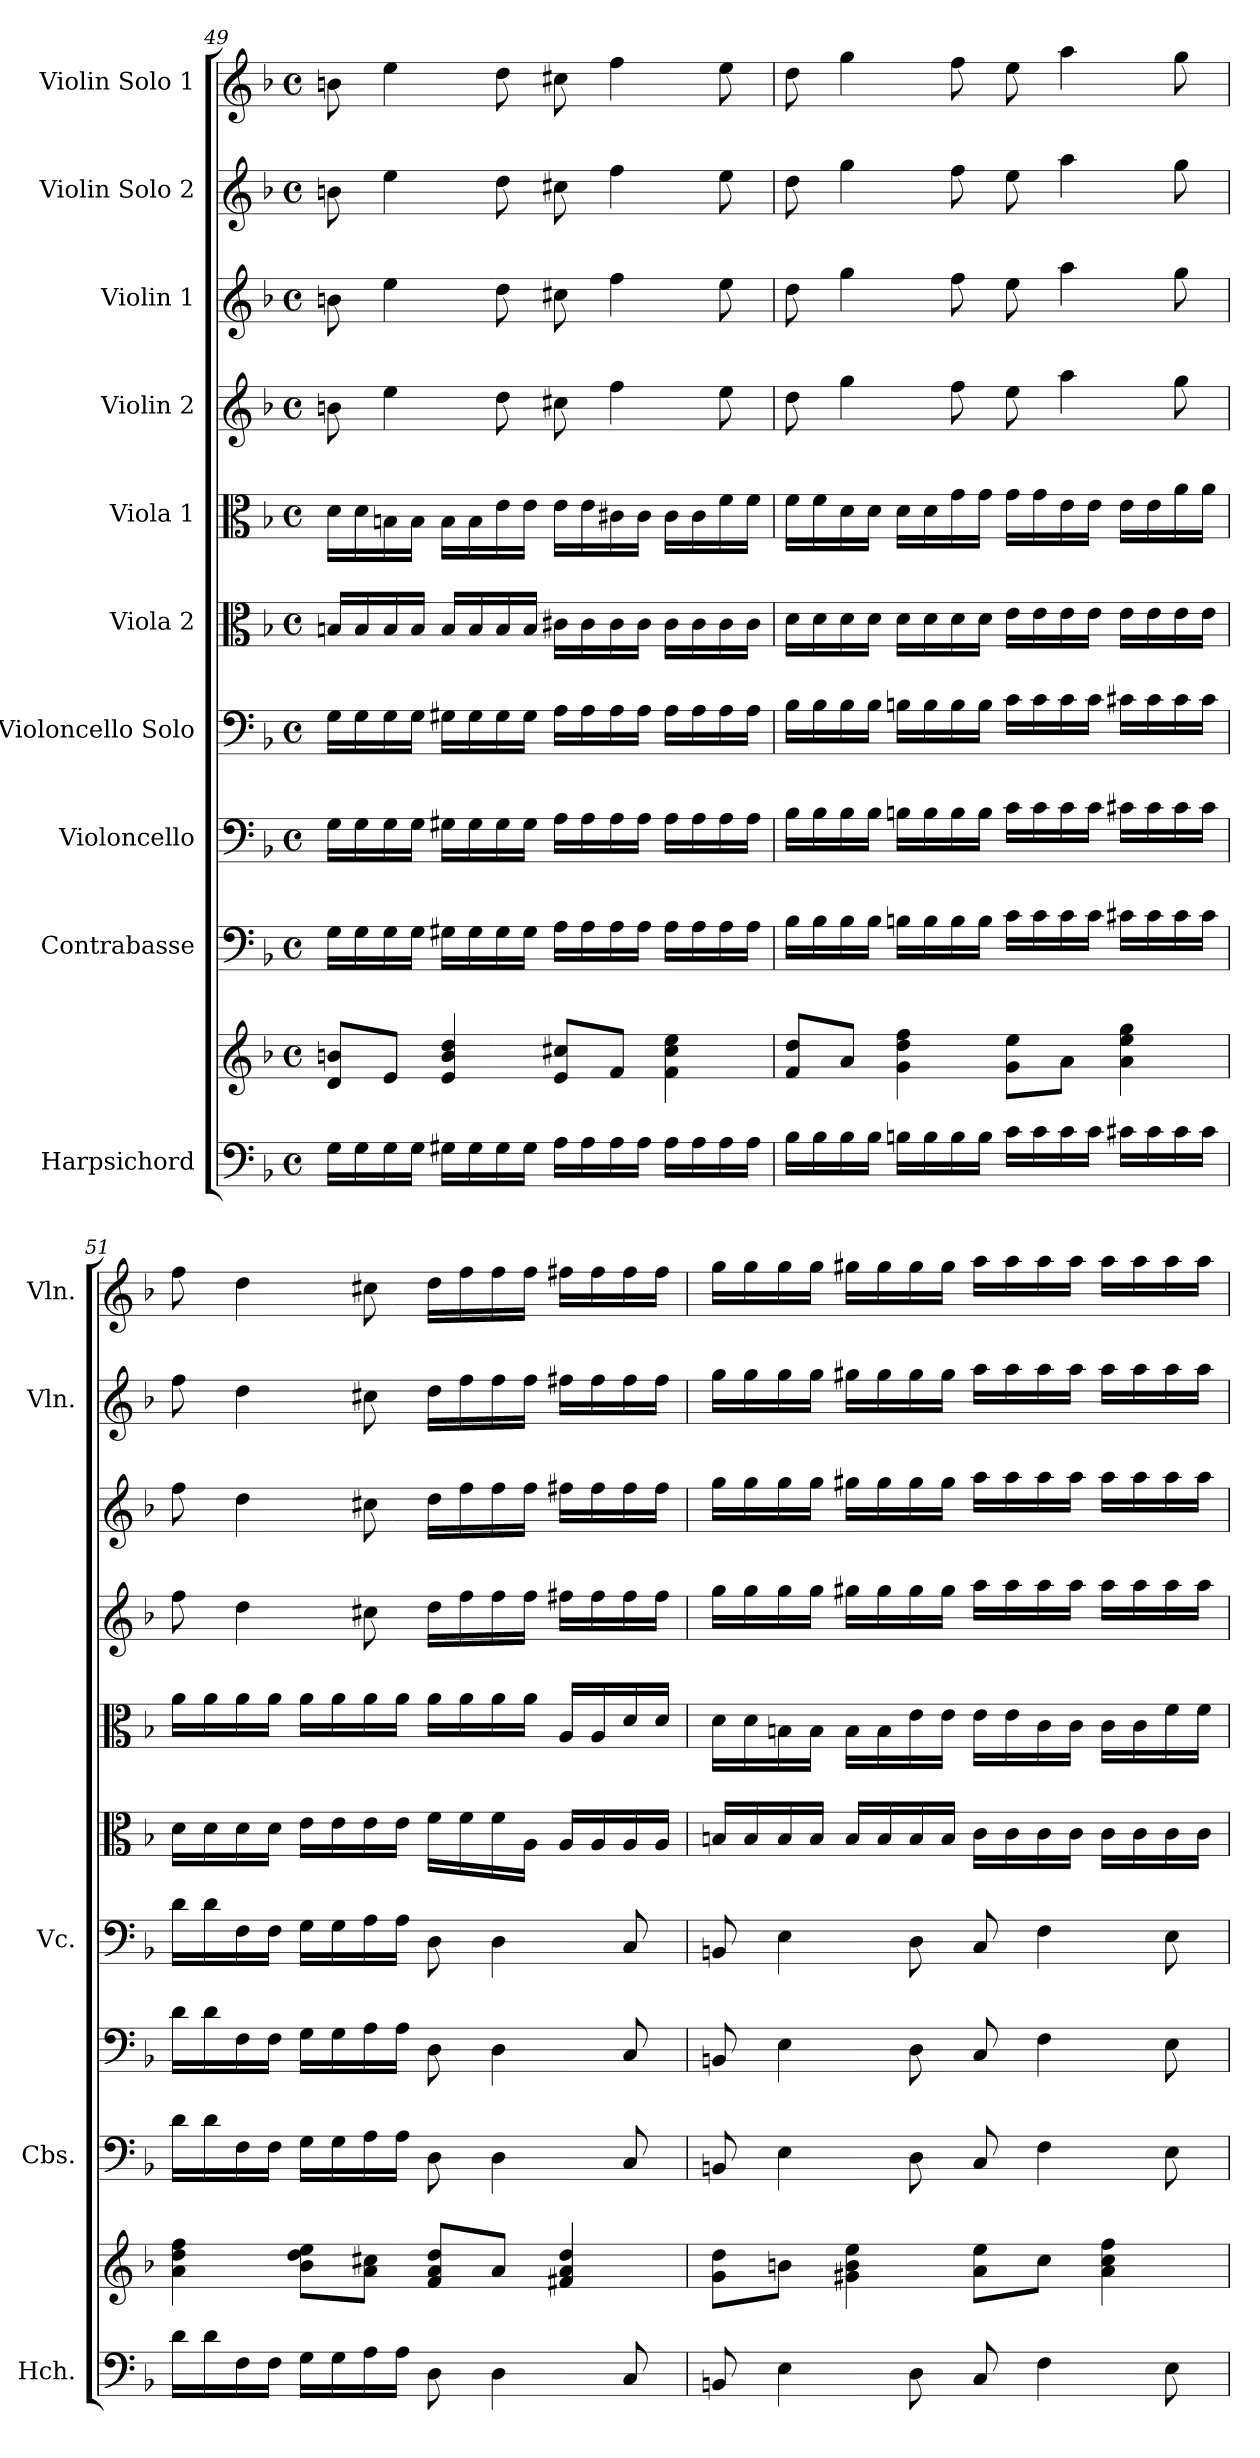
**kern	**kern	**kern	**kern	**kern	**kern	**kern	**kern	**kern	**kern	**kern
*part10	*part10	*part9	*part8	*part7	*part6	*part5	*part4	*part3	*part2	*part1
*staff11	*staff10	*staff9	*staff8	*staff7	*staff6	*staff5	*staff4	*staff3	*staff2	*staff1
*I"Harpsichord	*	*I"Contrabasse	*I"Violoncello	*I"Violoncello Solo	*I"Viola 2	*I"Viola 1	*I"Violin 2	*I"Violin 1	*I"Violin Solo 2	*I"Violin Solo 1
*I'Hch.	*	*I'Cbs.	*	*I'Vc.	*	*	*	*	*I'Vln.	*I'Vln.
!!LO:PB:g=z
*clefF4	*clefG2	*clefF4	*clefF4	*clefF4	*clefC3	*clefC3	*clefG2	*clefG2	*clefG2	*clefG2
*	*	*ITrd7c12	*	*	*	*	*	*	*	*
*k[b-]	*k[b-]	*k[b-]	*k[b-]	*k[b-]	*k[b-]	*k[b-]	*k[b-]	*k[b-]	*k[b-]	*k[b-]
*M4/4	*M4/4	*M4/4	*M4/4	*M4/4	*M4/4	*M4/4	*M4/4	*M4/4	*M4/4	*M4/4
*met(c)	*met(c)	*met(c)	*met(c)	*met(c)	*met(c)	*met(c)	*met(c)	*met(c)	*met(c)	*met(c)
=49	=49	=49	=49	=49	=49	=49	=49	=49	=49	=49
16G\LL	8d/ 8bn/L	16GG\LL	16G\LL	16G\LL	16Bn/LL	16d\LL	8bn\	8bn\	8bn\	8bn\
16G\	.	16GG\	16G\	16G\	16B/	16d\	.	.	.	.
16G\	8e/J	16GG\	16G\	16G\	16B/	16Bn\	4ee\	4ee\	4ee\	4ee\
16G\JJ	.	16GG\JJ	16G\JJ	16G\JJ	16B/JJ	16B\JJ	.	.	.	.
16G#X\LL	4e/ 4b/ 4dd/	16GG#X\LL	16G#X\LL	16G#X\LL	16B/LL	16B\LL	.	.	.	.
16G#\	.	16GG#\	16G#\	16G#\	16B/	16B\	.	.	.	.
16G#\	.	16GG#\	16G#\	16G#\	16B/	16e\	8dd\	8dd\	8dd\	8dd\
16G#\JJ	.	16GG#\JJ	16G#\JJ	16G#\JJ	16B/JJ	16e\JJ	.	.	.	.
16A\LL	8e/ 8cc#X/L	16AA\LL	16A\LL	16A\LL	16c#X\LL	16e\LL	8cc#X\	8cc#X\	8cc#X\	8cc#X\
16A\	.	16AA\	16A\	16A\	16c#\	16e\	.	.	.	.
16A\	8f/J	16AA\	16A\	16A\	16c#\	16c#X\	4ff\	4ff\	4ff\	4ff\
16A\JJ	.	16AA\JJ	16A\JJ	16A\JJ	16c#\JJ	16c#\JJ	.	.	.	.
16A\LL	4f\ 4cc#\ 4ee\	16AA\LL	16A\LL	16A\LL	16c#\LL	16c#\LL	.	.	.	.
16A\	.	16AA\	16A\	16A\	16c#\	16c#\	.	.	.	.
16A\	.	16AA\	16A\	16A\	16c#\	16f\	8ee\	8ee\	8ee\	8ee\
16A\JJ	.	16AA\JJ	16A\JJ	16A\JJ	16c#\JJ	16f\JJ	.	.	.	.
=50	=50	=50	=50	=50	=50	=50	=50	=50	=50	=50
16B-\LL	8f/ 8dd/L	16BB-\LL	16B-\LL	16B-\LL	16d\LL	16f\LL	8dd\	8dd\	8dd\	8dd\
16B-\	.	16BB-\	16B-\	16B-\	16d\	16f\	.	.	.	.
16B-\	8a/J	16BB-\	16B-\	16B-\	16d\	16d\	4gg\	4gg\	4gg\	4gg\
16B-\JJ	.	16BB-\JJ	16B-\JJ	16B-\JJ	16d\JJ	16d\JJ	.	.	.	.
16Bn\LL	4g\ 4dd\ 4ff\	16BBn\LL	16Bn\LL	16Bn\LL	16d\LL	16d\LL	.	.	.	.
16B\	.	16BB\	16B\	16B\	16d\	16d\	.	.	.	.
16B\	.	16BB\	16B\	16B\	16d\	16g\	8ff\	8ff\	8ff\	8ff\
16B\JJ	.	16BB\JJ	16B\JJ	16B\JJ	16d\JJ	16g\JJ	.	.	.	.
16c\LL	8g\ 8ee\L	16C\LL	16c\LL	16c\LL	16e\LL	16g\LL	8ee\	8ee\	8ee\	8ee\
16c\	.	16C\	16c\	16c\	16e\	16g\	.	.	.	.
16c\	8a\J	16C\	16c\	16c\	16e\	16e\	4aa\	4aa\	4aa\	4aa\
16c\JJ	.	16C\JJ	16c\JJ	16c\JJ	16e\JJ	16e\JJ	.	.	.	.
16c#X\LL	4a\ 4ee\ 4gg\	16C#X\LL	16c#X\LL	16c#X\LL	16e\LL	16e\LL	.	.	.	.
16c#\	.	16C#\	16c#\	16c#\	16e\	16e\	.	.	.	.
16c#\	.	16C#\	16c#\	16c#\	16e\	16a\	8gg\	8gg\	8gg\	8gg\
16c#\JJ	.	16C#\JJ	16c#\JJ	16c#\JJ	16e\JJ	16a\JJ	.	.	.	.
=51	=51	=51	=51	=51	=51	=51	=51	=51	=51	=51
16d\LL	4a\ 4dd\ 4ff\	16D\LL	16d\LL	16d\LL	16d\LL	16a\LL	8ff\	8ff\	8ff\	8ff\
16d\	.	16D\	16d\	16d\	16d\	16a\	.	.	.	.
16F\	.	16FF\	16F\	16F\	16d\	16a\	4dd\	4dd\	4dd\	4dd\
16F\JJ	.	16FF\JJ	16F\JJ	16F\JJ	16d\JJ	16a\JJ	.	.	.	.
16G\LL	8b-\ 8dd\ 8ee\L	16GG\LL	16G\LL	16G\LL	16e\LL	16a\LL	.	.	.	.
16G\	.	16GG\	16G\	16G\	16e\	16a\	.	.	.	.
16A\	8a\ 8cc#X\J	16AA\	16A\	16A\	16e\	16a\	8cc#X\	8cc#X\	8cc#X\	8cc#X\
16A\JJ	.	16AA\JJ	16A\JJ	16A\JJ	16e\JJ	16a\JJ	.	.	.	.
8D\	8f/ 8a/ 8dd/L	8DD\	8D\	8D\	16f\LL	16a\LL	16dd\LL	16dd\LL	16dd\LL	16dd\LL
.	.	.	.	.	16f\	16a\	16ff\	16ff\	16ff\	16ff\
4D\	8a/J	4DD\	4D\	4D\	16f\	16a\	16ff\	16ff\	16ff\	16ff\
.	.	.	.	.	16A\JJ	16a\JJ	16ff\JJ	16ff\JJ	16ff\JJ	16ff\JJ
.	4f#X/ 4a/ 4dd/	.	.	.	16A/LL	16A/LL	16ff#X\LL	16ff#X\LL	16ff#X\LL	16ff#X\LL
.	.	.	.	.	16A/	16A/	16ff#\	16ff#\	16ff#\	16ff#\
8C/	.	8CC/	8C/	8C/	16A/	16d/	16ff#\	16ff#\	16ff#\	16ff#\
.	.	.	.	.	16A/JJ	16d/JJ	16ff#\JJ	16ff#\JJ	16ff#\JJ	16ff#\JJ
=52	=52	=52	=52	=52	=52	=52	=52	=52	=52	=52
8BBn/	8g\ 8dd\L	8BBBn/	8BBn/	8BBn/	16Bn/LL	16d\LL	16gg\LL	16gg\LL	16gg\LL	16gg\LL
.	.	.	.	.	16B/	16d\	16gg\	16gg\	16gg\	16gg\
4E\	8bn\J	4EE\	4E\	4E\	16B/	16Bn\	16gg\	16gg\	16gg\	16gg\
.	.	.	.	.	16B/JJ	16B\JJ	16gg\JJ	16gg\JJ	16gg\JJ	16gg\JJ
.	4g#X\ 4b\ 4ee\	.	.	.	16B/LL	16B\LL	16gg#X\LL	16gg#X\LL	16gg#X\LL	16gg#X\LL
.	.	.	.	.	16B/	16B\	16gg#\	16gg#\	16gg#\	16gg#\
8D\	.	8DD\	8D\	8D\	16B/	16e\	16gg#\	16gg#\	16gg#\	16gg#\
.	.	.	.	.	16B/JJ	16e\JJ	16gg#\JJ	16gg#\JJ	16gg#\JJ	16gg#\JJ
8C/	8a\ 8ee\L	8CC/	8C/	8C/	16c\LL	16e\LL	16aa\LL	16aa\LL	16aa\LL	16aa\LL
.	.	.	.	.	16c\	16e\	16aa\	16aa\	16aa\	16aa\
4F\	8cc\J	4FF\	4F\	4F\	16c\	16c\	16aa\	16aa\	16aa\	16aa\
.	.	.	.	.	16c\JJ	16c\JJ	16aa\JJ	16aa\JJ	16aa\JJ	16aa\JJ
.	4a\ 4cc\ 4ff\	.	.	.	16c\LL	16c\LL	16aa\LL	16aa\LL	16aa\LL	16aa\LL
.	.	.	.	.	16c\	16c\	16aa\	16aa\	16aa\	16aa\
8E\	.	8EE\	8E\	8E\	16c\	16f\	16aa\	16aa\	16aa\	16aa\
.	.	.	.	.	16c\JJ	16f\JJ	16aa\JJ	16aa\JJ	16aa\JJ	16aa\JJ
=	=	=	=	=	=	=	=	=	=	=
*-	*-	*-	*-	*-	*-	*-	*-	*-	*-	*-
